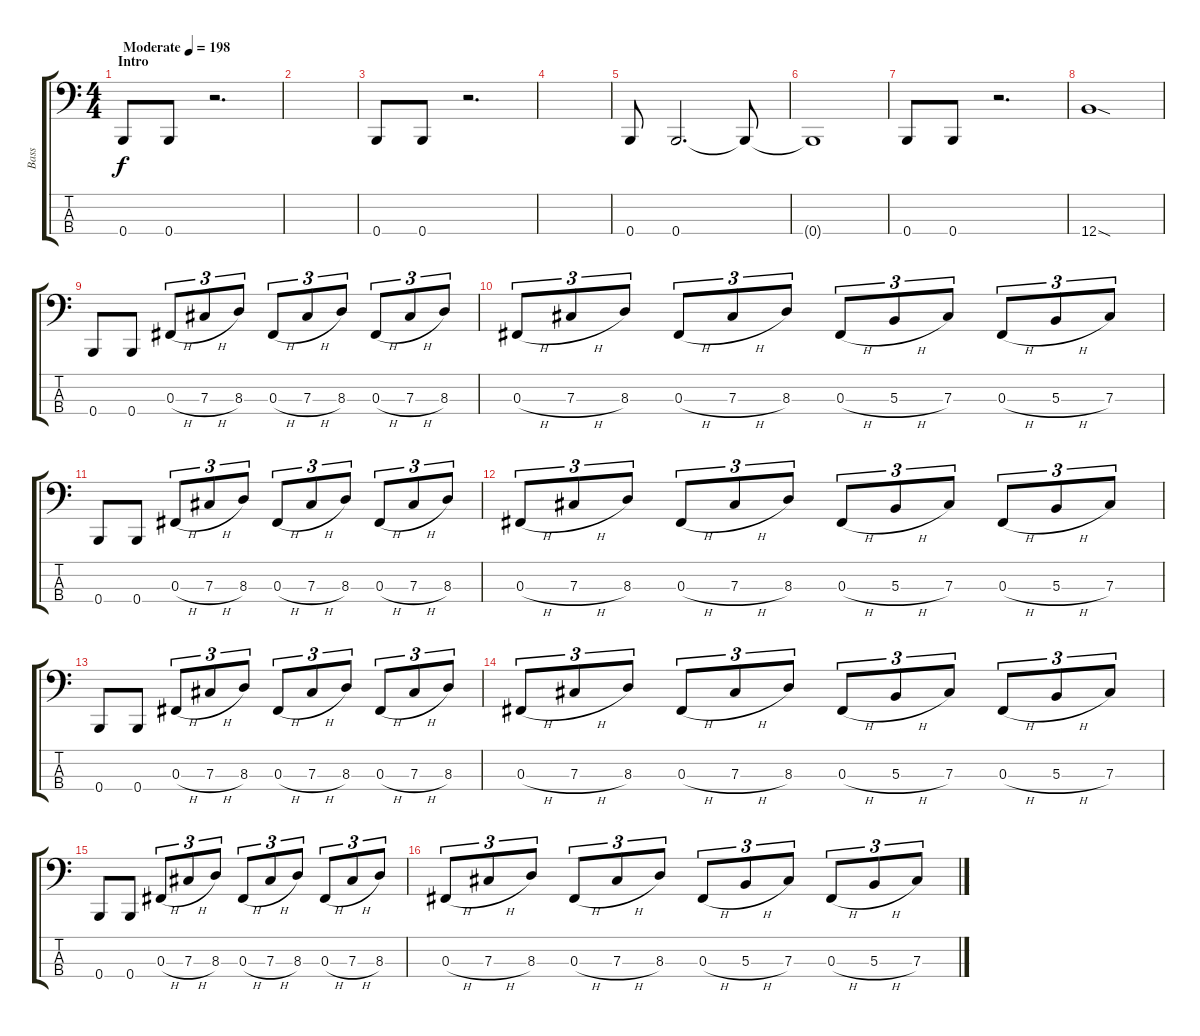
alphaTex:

\track ("Bass" "Bass") {instrument electricbassfinger}
\staff {score tabs}
\tuning (E2 B1 Gb1 B0) {hide}
\ts (4 4)
\section ("" "Intro")
\tempo (198 "Moderate")
\clef f4
\ks c
0.4.8{dy f instrument electricbassfinger} 0.4.8 r.2{d} |
|
0.4.8 0.4.8 r.2{d} |
|
0.4.8 0.4.2{d} 0.4{t}.8 |
0.4{t}.1 |
0.4.8 0.4.8 r.2{d} |
12.4{sod}.1 |
0.4.8 0.4.8 0.3{h}.8{tu (3 2)} 7.3{h}.8{tu (3 2)} 8.3.8{tu (3 2)} 0.3{h}.8{tu (3 2)} 7.3{h}.8{tu (3 2)} 8.3.8{tu (3 2)} 0.3{h}.8{tu (3 2)} 7.3{h}.8{tu (3 2)} 8.3.8{tu (3 2)} |
0.3{h}.8{tu (3 2)} 7.3{h}.8{tu (3 2)} 8.3.8{tu (3 2)} 0.3{h}.8{tu (3 2)} 7.3{h}.8{tu (3 2)} 8.3.8{tu (3 2)} 0.3{h}.8{tu (3 2)} 5.3{h}.8{tu (3 2)} 7.3.8{tu (3 2)} 0.3{h}.8{tu (3 2)} 5.3{h}.8{tu (3 2)} 7.3.8{tu (3 2)} |
0.4.8 0.4.8 0.3{h}.8{tu (3 2)} 7.3{h}.8{tu (3 2)} 8.3.8{tu (3 2)} 0.3{h}.8{tu (3 2)} 7.3{h}.8{tu (3 2)} 8.3.8{tu (3 2)} 0.3{h}.8{tu (3 2)} 7.3{h}.8{tu (3 2)} 8.3.8{tu (3 2)} |
0.3{h}.8{tu (3 2)} 7.3{h}.8{tu (3 2)} 8.3.8{tu (3 2)} 0.3{h}.8{tu (3 2)} 7.3{h}.8{tu (3 2)} 8.3.8{tu (3 2)} 0.3{h}.8{tu (3 2)} 5.3{h}.8{tu (3 2)} 7.3.8{tu (3 2)} 0.3{h}.8{tu (3 2)} 5.3{h}.8{tu (3 2)} 7.3.8{tu (3 2)} |
0.4.8 0.4.8 0.3{h}.8{tu (3 2)} 7.3{h}.8{tu (3 2)} 8.3.8{tu (3 2)} 0.3{h}.8{tu (3 2)} 7.3{h}.8{tu (3 2)} 8.3.8{tu (3 2)} 0.3{h}.8{tu (3 2)} 7.3{h}.8{tu (3 2)} 8.3.8{tu (3 2)} |
0.3{h}.8{tu (3 2)} 7.3{h}.8{tu (3 2)} 8.3.8{tu (3 2)} 0.3{h}.8{tu (3 2)} 7.3{h}.8{tu (3 2)} 8.3.8{tu (3 2)} 0.3{h}.8{tu (3 2)} 5.3{h}.8{tu (3 2)} 7.3.8{tu (3 2)} 0.3{h}.8{tu (3 2)} 5.3{h}.8{tu (3 2)} 7.3.8{tu (3 2)} |
0.4.8 0.4.8 0.3{h}.8{tu (3 2)} 7.3{h}.8{tu (3 2)} 8.3.8{tu (3 2)} 0.3{h}.8{tu (3 2)} 7.3{h}.8{tu (3 2)} 8.3.8{tu (3 2)} 0.3{h}.8{tu (3 2)} 7.3{h}.8{tu (3 2)} 8.3.8{tu (3 2)} |
0.3{h}.8{tu (3 2)} 7.3{h}.8{tu (3 2)} 8.3.8{tu (3 2)} 0.3{h}.8{tu (3 2)} 7.3{h}.8{tu (3 2)} 8.3.8{tu (3 2)} 0.3{h}.8{tu (3 2)} 5.3{h}.8{tu (3 2)} 7.3.8{tu (3 2)} 0.3{h}.8{tu (3 2)} 5.3{h}.8{tu (3 2)} 7.3.8{tu (3 2)}
